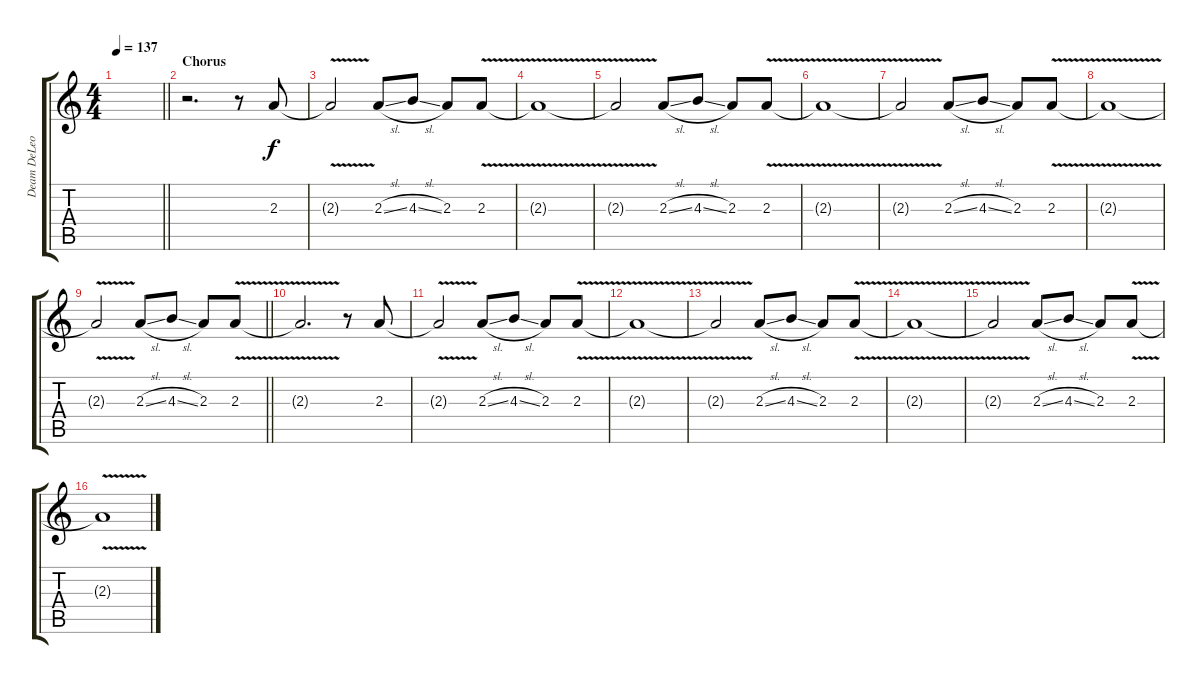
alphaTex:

\track ("Deam DeLeo 3rd Guitar" "Deam DeLeo") {instrument overdrivenguitar}
\staff {score tabs}
\tuning (E4 B3 G3 D3 A2 E2) {hide}
\ts (4 4)
\tempo 137
\clef g2
\barLineRight lightlight
\ks c
|
\section ("" "Chorus")
r.2{d} r.8 2.3.8 |
2.3{v t}.2 2.3{sl}.8 4.3{sl}.8 2.3.8 2.3{v}.8 |
2.3{t}.1 |
2.3{v t}.2 2.3{sl}.8 4.3{sl}.8 2.3.8 2.3{v}.8 |
2.3{t}.1 |
2.3{v t}.2 2.3{sl}.8 4.3{sl}.8 2.3.8 2.3{v}.8 |
2.3{t}.1 |
\barLineRight lightlight
2.3{v t}.2 2.3{sl}.8 4.3{sl}.8 2.3.8 2.3{v}.8 |
2.3{t}.2{d} r.8 2.3.8 |
2.3{v t}.2 2.3{sl}.8 4.3{sl}.8 2.3.8 2.3{v}.8 |
2.3{t}.1 |
2.3{v t}.2 2.3{sl}.8 4.3{sl}.8 2.3.8 2.3{v}.8 |
2.3{t}.1 |
2.3{v t}.2 2.3{sl}.8 4.3{sl}.8 2.3.8 2.3{v}.8 |
2.3{t}.1
